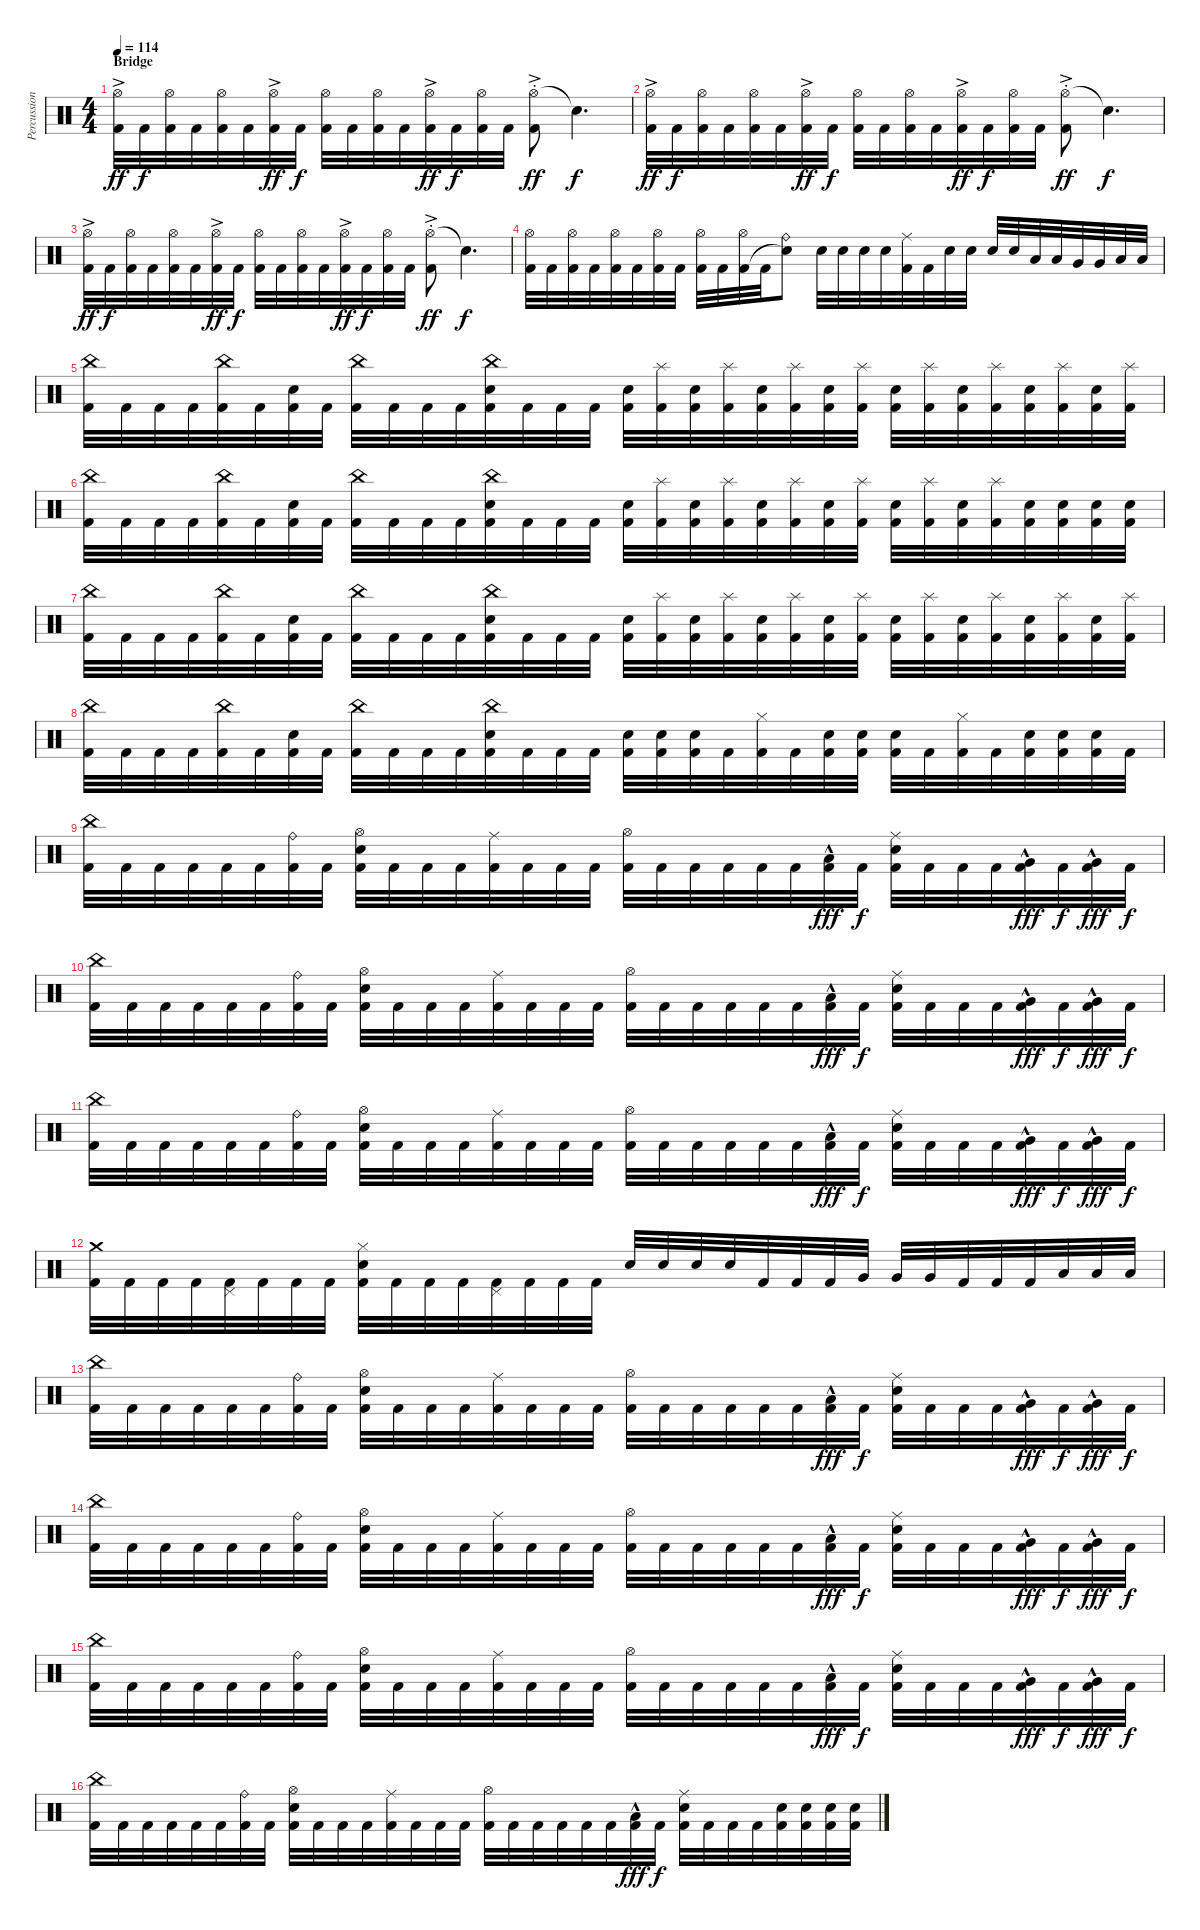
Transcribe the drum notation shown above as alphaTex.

\track ("Percussion" "Percussion") {instrument percussion}
\staff {score}
\articulation defaults
\ts (4 4)
\section ("" "Bridge")
\tempo 114
\clef neutral
\ks c
("Hi-Hat (open)"{ac} "Kick (hit) 2").32{dy ff} "Kick (hit) 2".32{dy f} ("Hi-Hat (open)" "Kick (hit) 2").32 "Kick (hit) 2".32 ("Hi-Hat (open)" "Kick (hit) 2").32 "Kick (hit) 2".32 ("Hi-Hat (open)"{ac} "Kick (hit) 2").32{dy ff} "Kick (hit) 2".32{dy f} ("Hi-Hat (open)" "Kick (hit) 2").32 "Kick (hit) 2".32 ("Hi-Hat (open)" "Kick (hit) 2").32 "Kick (hit) 2".32 ("Hi-Hat (open)"{ac} "Kick (hit) 2").32{dy ff} "Kick (hit) 2".32{dy f} ("Hi-Hat (open)" "Kick (hit) 2").32 "Kick (hit) 2".32 ("Hi-Hat (open)"{ac st} "Kick (hit) 2").8{dy ff} "Snare (hit)"{t}.4{d dy f volume 0} |
("Hi-Hat (open)"{ac} "Kick (hit) 2").32{dy ff volume 13} "Kick (hit) 2".32{dy f} ("Hi-Hat (open)" "Kick (hit) 2").32 "Kick (hit) 2".32 ("Hi-Hat (open)" "Kick (hit) 2").32 "Kick (hit) 2".32 ("Hi-Hat (open)"{ac} "Kick (hit) 2").32{dy ff} "Kick (hit) 2".32{dy f} ("Hi-Hat (open)" "Kick (hit) 2").32 "Kick (hit) 2".32 ("Hi-Hat (open)" "Kick (hit) 2").32 "Kick (hit) 2".32 ("Hi-Hat (open)"{ac} "Kick (hit) 2").32{dy ff} "Kick (hit) 2".32{dy f} ("Hi-Hat (open)" "Kick (hit) 2").32 "Kick (hit) 2".32 ("Hi-Hat (open)"{ac st} "Kick (hit) 2").8{dy ff} "Snare (hit)"{t}.4{d dy f volume 0} |
("Hi-Hat (open)"{ac} "Kick (hit) 2").32{dy ff volume 13} "Kick (hit) 2".32{dy f} ("Hi-Hat (open)" "Kick (hit) 2").32 "Kick (hit) 2".32 ("Hi-Hat (open)" "Kick (hit) 2").32 "Kick (hit) 2".32 ("Hi-Hat (open)"{ac} "Kick (hit) 2").32{dy ff} "Kick (hit) 2".32{dy f} ("Hi-Hat (open)" "Kick (hit) 2").32 "Kick (hit) 2".32 ("Hi-Hat (open)" "Kick (hit) 2").32 "Kick (hit) 2".32 ("Hi-Hat (open)"{ac} "Kick (hit) 2").32{dy ff} "Kick (hit) 2".32{dy f} ("Hi-Hat (open)" "Kick (hit) 2").32 "Kick (hit) 2".32 ("Hi-Hat (open)"{ac st} "Kick (hit) 2").8{dy ff} "Snare (hit)"{t}.4{d dy f volume 0} |
("Hi-Hat (open)" "Kick (hit) 2").32{volume 13} "Kick (hit) 2".32 ("Hi-Hat (open)" "Kick (hit) 2").32 "Kick (hit) 2".32 ("Hi-Hat (open)" "Kick (hit) 2").32 "Kick (hit) 2".32 ("Hi-Hat (open)" "Kick (hit) 2").32 "Kick (hit) 2".32 ("Hi-Hat (open)" "Kick (hit) 2").32 "Kick (hit) 2".32 ("Hi-Hat (open)" "Kick (hit) 2").32 "Kick (hit) 2".32 ("Ride (bell)" "Snare (hit)"{t}).8 "Electric Snare (hit)".32 "Electric Snare (hit)".32 "Electric Snare (hit)".32 "Electric Snare (hit)".32 ("Ride (middle)" "Kick (hit) 2").32 "Kick (hit) 2".32 "Electric Snare (hit)".32 "Electric Snare (hit)".32 "Electric Snare (hit)".32 "Electric Snare (hit)".32 "Low Tom (hit)".32 "Low Tom (hit)".32 "Very Low Tom (hit)".32 "Very Low Tom (hit)".32 "Low Floor Tom (hit)".32 "Low Floor Tom (hit)".32 |
("China (hit)" "Kick (hit) 2").32 "Kick (hit) 2".32 "Kick (hit) 2".32 "Kick (hit) 2".32 ("China (hit)" "Kick (hit) 2").32 "Kick (hit) 2".32 ("Electric Snare (hit)" "Kick (hit) 2").32 "Kick (hit) 2".32 ("China (hit)" "Kick (hit) 2").32 "Kick (hit) 2".32 "Kick (hit) 2".32 "Kick (hit) 2".32 ("China (hit)" "Electric Snare (hit)" "Kick (hit) 2").32 "Kick (hit) 2".32 "Kick (hit) 2".32 "Kick (hit) 2".32 ("Electric Snare (hit)" "Kick (hit) 2").32 ("Splash (hit)" "Kick (hit) 2").32 ("Electric Snare (hit)" "Kick (hit) 2").32 ("Splash (hit)" "Kick (hit) 2").32 ("Electric Snare (hit)" "Kick (hit) 2").32 ("Splash (hit)" "Kick (hit) 2").32 ("Electric Snare (hit)" "Kick (hit) 2").32 ("Splash (hit)" "Kick (hit) 2").32 ("Electric Snare (hit)" "Kick (hit) 2").32 ("Splash (hit)" "Kick (hit) 2").32 ("Electric Snare (hit)" "Kick (hit) 2").32 ("Splash (hit)" "Kick (hit) 2").32 ("Electric Snare (hit)" "Kick (hit) 2").32 ("Splash (hit)" "Kick (hit) 2").32 ("Electric Snare (hit)" "Kick (hit) 2").32 ("Splash (hit)" "Kick (hit) 2").32 |
("China (hit)" "Kick (hit) 2").32 "Kick (hit) 2".32 "Kick (hit) 2".32 "Kick (hit) 2".32 ("China (hit)" "Kick (hit) 2").32 "Kick (hit) 2".32 ("Electric Snare (hit)" "Kick (hit) 2").32 "Kick (hit) 2".32 ("China (hit)" "Kick (hit) 2").32 "Kick (hit) 2".32 "Kick (hit) 2".32 "Kick (hit) 2".32 ("China (hit)" "Electric Snare (hit)" "Kick (hit) 2").32 "Kick (hit) 2".32 "Kick (hit) 2".32 "Kick (hit) 2".32 ("Electric Snare (hit)" "Kick (hit) 2").32 ("Splash (hit)" "Kick (hit) 2").32 ("Electric Snare (hit)" "Kick (hit) 2").32 ("Splash (hit)" "Kick (hit) 2").32 ("Electric Snare (hit)" "Kick (hit) 2").32 ("Splash (hit)" "Kick (hit) 2").32 ("Electric Snare (hit)" "Kick (hit) 2").32 ("Splash (hit)" "Kick (hit) 2").32 ("Electric Snare (hit)" "Kick (hit) 2").32 ("Splash (hit)" "Kick (hit) 2").32 ("Electric Snare (hit)" "Kick (hit) 2").32 ("Splash (hit)" "Kick (hit) 2").32 ("Electric Snare (hit)" "Kick (hit) 2").32 ("Electric Snare (hit)" "Kick (hit) 2").32 ("Electric Snare (hit)" "Kick (hit) 2").32 ("Electric Snare (hit)" "Kick (hit) 2").32 |
("China (hit)" "Kick (hit) 2").32 "Kick (hit) 2".32 "Kick (hit) 2".32 "Kick (hit) 2".32 ("China (hit)" "Kick (hit) 2").32 "Kick (hit) 2".32 ("Electric Snare (hit)" "Kick (hit) 2").32 "Kick (hit) 2".32 ("China (hit)" "Kick (hit) 2").32 "Kick (hit) 2".32 "Kick (hit) 2".32 "Kick (hit) 2".32 ("China (hit)" "Electric Snare (hit)" "Kick (hit) 2").32 "Kick (hit) 2".32 "Kick (hit) 2".32 "Kick (hit) 2".32 ("Electric Snare (hit)" "Kick (hit) 2").32 ("Splash (hit)" "Kick (hit) 2").32 ("Electric Snare (hit)" "Kick (hit) 2").32 ("Splash (hit)" "Kick (hit) 2").32 ("Electric Snare (hit)" "Kick (hit) 2").32 ("Splash (hit)" "Kick (hit) 2").32 ("Electric Snare (hit)" "Kick (hit) 2").32 ("Splash (hit)" "Kick (hit) 2").32 ("Electric Snare (hit)" "Kick (hit) 2").32 ("Splash (hit)" "Kick (hit) 2").32 ("Electric Snare (hit)" "Kick (hit) 2").32 ("Splash (hit)" "Kick (hit) 2").32 ("Electric Snare (hit)" "Kick (hit) 2").32 ("Splash (hit)" "Kick (hit) 2").32 ("Electric Snare (hit)" "Kick (hit) 2").32 ("Splash (hit)" "Kick (hit) 2").32 |
("China (hit)" "Kick (hit) 2").32 "Kick (hit) 2".32 "Kick (hit) 2".32 "Kick (hit) 2".32 ("China (hit)" "Kick (hit) 2").32 "Kick (hit) 2".32 ("Electric Snare (hit)" "Kick (hit) 2").32 "Kick (hit) 2".32 ("China (hit)" "Kick (hit) 2").32 "Kick (hit) 2".32 "Kick (hit) 2".32 "Kick (hit) 2".32 ("China (hit)" "Electric Snare (hit)" "Kick (hit) 2").32 "Kick (hit) 2".32 "Kick (hit) 2".32 "Kick (hit) 2".32 ("Electric Snare (hit)" "Kick (hit) 2").32 ("Electric Snare (hit)" "Kick (hit) 2").32 ("Electric Snare (hit)" "Kick (hit) 2").32 "Kick (hit) 2".32 ("Hi-Hat (closed)" "Kick (hit) 2").32 "Kick (hit) 2".32 ("Electric Snare (hit)" "Kick (hit) 2").32 ("Electric Snare (hit)" "Kick (hit) 2").32 ("Electric Snare (hit)" "Kick (hit) 2").32 "Kick (hit) 2".32 ("Hi-Hat (closed)" "Kick (hit) 2").32 "Kick (hit) 2".32 ("Electric Snare (hit)" "Kick (hit) 2").32 ("Electric Snare (hit)" "Kick (hit) 2").32 ("Electric Snare (hit)" "Kick (hit) 2").32 "Kick (hit) 2".32 |
("China (hit)" "Kick (hit) 2").32 "Kick (hit) 2".32 "Kick (hit) 2".32 "Kick (hit) 2".32 "Kick (hit) 2".32 "Kick (hit) 2".32 ("Ride (bell)" "Kick (hit) 2").32 "Kick (hit) 2".32 ("Hi-Hat (open)" "Electric Snare (hit)" "Kick (hit) 2").32 "Kick (hit) 2".32 "Kick (hit) 2".32 "Kick (hit) 2".32 ("Ride (middle)" "Kick (hit) 2").32 "Kick (hit) 2".32 "Kick (hit) 2".32 "Kick (hit) 2".32 ("Hi-Hat (open)" "Kick (hit) 2").32 "Kick (hit) 2".32 "Kick (hit) 2".32 "Kick (hit) 2".32 "Kick (hit) 2".32 "Kick (hit) 2".32 ("Low Tom (hit)"{hac} "Kick (hit) 2").32{dy fff} "Kick (hit) 2".32{dy f} ("Ride (middle)" "Electric Snare (hit)" "Kick (hit) 2").32 "Kick (hit) 2".32 "Kick (hit) 2".32 "Kick (hit) 2".32 ("Very Low Tom (hit)"{hac} "Kick (hit) 2").32{dy fff} "Kick (hit) 2".32{dy f} ("Very Low Tom (hit)"{hac} "Kick (hit) 2").32{dy fff} "Kick (hit) 2".32{dy f} |
("China (hit)" "Kick (hit) 2").32 "Kick (hit) 2".32 "Kick (hit) 2".32 "Kick (hit) 2".32 "Kick (hit) 2".32 "Kick (hit) 2".32 ("Ride (bell)" "Kick (hit) 2").32 "Kick (hit) 2".32 ("Hi-Hat (open)" "Electric Snare (hit)" "Kick (hit) 2").32 "Kick (hit) 2".32 "Kick (hit) 2".32 "Kick (hit) 2".32 ("Ride (middle)" "Kick (hit) 2").32 "Kick (hit) 2".32 "Kick (hit) 2".32 "Kick (hit) 2".32 ("Hi-Hat (open)" "Kick (hit) 2").32 "Kick (hit) 2".32 "Kick (hit) 2".32 "Kick (hit) 2".32 "Kick (hit) 2".32 "Kick (hit) 2".32 ("Low Tom (hit)"{hac} "Kick (hit) 2").32{dy fff} "Kick (hit) 2".32{dy f} ("Ride (middle)" "Electric Snare (hit)" "Kick (hit) 2").32 "Kick (hit) 2".32 "Kick (hit) 2".32 "Kick (hit) 2".32 ("Very Low Tom (hit)"{hac} "Kick (hit) 2").32{dy fff} "Kick (hit) 2".32{dy f} ("Very Low Tom (hit)"{hac} "Kick (hit) 2").32{dy fff} "Kick (hit) 2".32{dy f} |
("China (hit)" "Kick (hit) 2").32 "Kick (hit) 2".32 "Kick (hit) 2".32 "Kick (hit) 2".32 "Kick (hit) 2".32 "Kick (hit) 2".32 ("Ride (bell)" "Kick (hit) 2").32 "Kick (hit) 2".32 ("Hi-Hat (open)" "Electric Snare (hit)" "Kick (hit) 2").32 "Kick (hit) 2".32 "Kick (hit) 2".32 "Kick (hit) 2".32 ("Ride (middle)" "Kick (hit) 2").32 "Kick (hit) 2".32 "Kick (hit) 2".32 "Kick (hit) 2".32 ("Hi-Hat (open)" "Kick (hit) 2").32 "Kick (hit) 2".32 "Kick (hit) 2".32 "Kick (hit) 2".32 "Kick (hit) 2".32 "Kick (hit) 2".32 ("Low Tom (hit)"{hac} "Kick (hit) 2").32{dy fff} "Kick (hit) 2".32{dy f} ("Ride (middle)" "Electric Snare (hit)" "Kick (hit) 2").32 "Kick (hit) 2".32 "Kick (hit) 2".32 "Kick (hit) 2".32 ("Very Low Tom (hit)"{hac} "Kick (hit) 2").32{dy fff} "Kick (hit) 2".32{dy f} ("Very Low Tom (hit)"{hac} "Kick (hit) 2").32{dy fff} "Kick (hit) 2".32{dy f} |
("Crash medium (hit)" "Kick (hit) 2").32 "Kick (hit) 2".32 "Kick (hit) 2".32 "Kick (hit) 2".32 ("Pedal Hi-Hat (hit)" "Kick (hit) 2").32 "Kick (hit) 2".32 "Kick (hit) 2".32 "Kick (hit) 2".32 ("Hi-Hat (closed)" "Electric Snare (hit)" "Kick (hit) 2").32 "Kick (hit) 2".32 "Kick (hit) 2".32 "Kick (hit) 2".32 ("Pedal Hi-Hat (hit)" "Kick (hit) 2").32 "Kick (hit) 2".32 "Kick (hit) 2".32 "Kick (hit) 2".32 "Electric Snare (hit)".32 "Electric Snare (hit)".32 "Electric Snare (hit)".32 "Electric Snare (hit)".32 "Kick (hit) 2".32 "Kick (hit) 2".32 "Kick (hit) 2".32 "Very Low Tom (hit)".32 "Very Low Tom (hit)".32 "Very Low Tom (hit)".32 "Kick (hit) 2".32 "Kick (hit) 2".32 "Kick (hit) 2".32 "Low Tom (hit)".32 "Low Tom (hit)".32 "Low Tom (hit)".32 |
("China (hit)" "Kick (hit) 2").32 "Kick (hit) 2".32 "Kick (hit) 2".32 "Kick (hit) 2".32 "Kick (hit) 2".32 "Kick (hit) 2".32 ("Ride (bell)" "Kick (hit) 2").32 "Kick (hit) 2".32 ("Hi-Hat (open)" "Electric Snare (hit)" "Kick (hit) 2").32 "Kick (hit) 2".32 "Kick (hit) 2".32 "Kick (hit) 2".32 ("Ride (middle)" "Kick (hit) 2").32 "Kick (hit) 2".32 "Kick (hit) 2".32 "Kick (hit) 2".32 ("Hi-Hat (open)" "Kick (hit) 2").32 "Kick (hit) 2".32 "Kick (hit) 2".32 "Kick (hit) 2".32 "Kick (hit) 2".32 "Kick (hit) 2".32 ("Low Tom (hit)"{hac} "Kick (hit) 2").32{dy fff} "Kick (hit) 2".32{dy f} ("Ride (middle)" "Electric Snare (hit)" "Kick (hit) 2").32 "Kick (hit) 2".32 "Kick (hit) 2".32 "Kick (hit) 2".32 ("Very Low Tom (hit)"{hac} "Kick (hit) 2").32{dy fff} "Kick (hit) 2".32{dy f} ("Very Low Tom (hit)"{hac} "Kick (hit) 2").32{dy fff} "Kick (hit) 2".32{dy f} |
("China (hit)" "Kick (hit) 2").32 "Kick (hit) 2".32 "Kick (hit) 2".32 "Kick (hit) 2".32 "Kick (hit) 2".32 "Kick (hit) 2".32 ("Ride (bell)" "Kick (hit) 2").32 "Kick (hit) 2".32 ("Hi-Hat (open)" "Electric Snare (hit)" "Kick (hit) 2").32 "Kick (hit) 2".32 "Kick (hit) 2".32 "Kick (hit) 2".32 ("Ride (middle)" "Kick (hit) 2").32 "Kick (hit) 2".32 "Kick (hit) 2".32 "Kick (hit) 2".32 ("Hi-Hat (open)" "Kick (hit) 2").32 "Kick (hit) 2".32 "Kick (hit) 2".32 "Kick (hit) 2".32 "Kick (hit) 2".32 "Kick (hit) 2".32 ("Low Tom (hit)"{hac} "Kick (hit) 2").32{dy fff} "Kick (hit) 2".32{dy f} ("Ride (middle)" "Electric Snare (hit)" "Kick (hit) 2").32 "Kick (hit) 2".32 "Kick (hit) 2".32 "Kick (hit) 2".32 ("Very Low Tom (hit)"{hac} "Kick (hit) 2").32{dy fff} "Kick (hit) 2".32{dy f} ("Very Low Tom (hit)"{hac} "Kick (hit) 2").32{dy fff} "Kick (hit) 2".32{dy f} |
("China (hit)" "Kick (hit) 2").32 "Kick (hit) 2".32 "Kick (hit) 2".32 "Kick (hit) 2".32 "Kick (hit) 2".32 "Kick (hit) 2".32 ("Ride (bell)" "Kick (hit) 2").32 "Kick (hit) 2".32 ("Hi-Hat (open)" "Electric Snare (hit)" "Kick (hit) 2").32 "Kick (hit) 2".32 "Kick (hit) 2".32 "Kick (hit) 2".32 ("Ride (middle)" "Kick (hit) 2").32 "Kick (hit) 2".32 "Kick (hit) 2".32 "Kick (hit) 2".32 ("Hi-Hat (open)" "Kick (hit) 2").32 "Kick (hit) 2".32 "Kick (hit) 2".32 "Kick (hit) 2".32 "Kick (hit) 2".32 "Kick (hit) 2".32 ("Low Tom (hit)"{hac} "Kick (hit) 2").32{dy fff} "Kick (hit) 2".32{dy f} ("Ride (middle)" "Electric Snare (hit)" "Kick (hit) 2").32 "Kick (hit) 2".32 "Kick (hit) 2".32 "Kick (hit) 2".32 ("Very Low Tom (hit)"{hac} "Kick (hit) 2").32{dy fff} "Kick (hit) 2".32{dy f} ("Very Low Tom (hit)"{hac} "Kick (hit) 2").32{dy fff} "Kick (hit) 2".32{dy f} |
("China (hit)" "Kick (hit) 2").32 "Kick (hit) 2".32 "Kick (hit) 2".32 "Kick (hit) 2".32 "Kick (hit) 2".32 "Kick (hit) 2".32 ("Ride (bell)" "Kick (hit) 2").32 "Kick (hit) 2".32 ("Hi-Hat (open)" "Electric Snare (hit)" "Kick (hit) 2").32 "Kick (hit) 2".32 "Kick (hit) 2".32 "Kick (hit) 2".32 ("Ride (middle)" "Kick (hit) 2").32 "Kick (hit) 2".32 "Kick (hit) 2".32 "Kick (hit) 2".32 ("Hi-Hat (open)" "Kick (hit) 2").32 "Kick (hit) 2".32 "Kick (hit) 2".32 "Kick (hit) 2".32 "Kick (hit) 2".32 "Kick (hit) 2".32 ("Low Tom (hit)"{hac} "Kick (hit) 2").32{dy fff} "Kick (hit) 2".32{dy f} ("Ride (middle)" "Electric Snare (hit)" "Kick (hit) 2").32 "Kick (hit) 2".32 "Kick (hit) 2".32 "Kick (hit) 2".32 ("Electric Snare (hit)" "Kick (hit) 2").32 ("Electric Snare (hit)" "Kick (hit) 2").32 ("Electric Snare (hit)" "Kick (hit) 2").32 ("Electric Snare (hit)" "Kick (hit) 2").32
